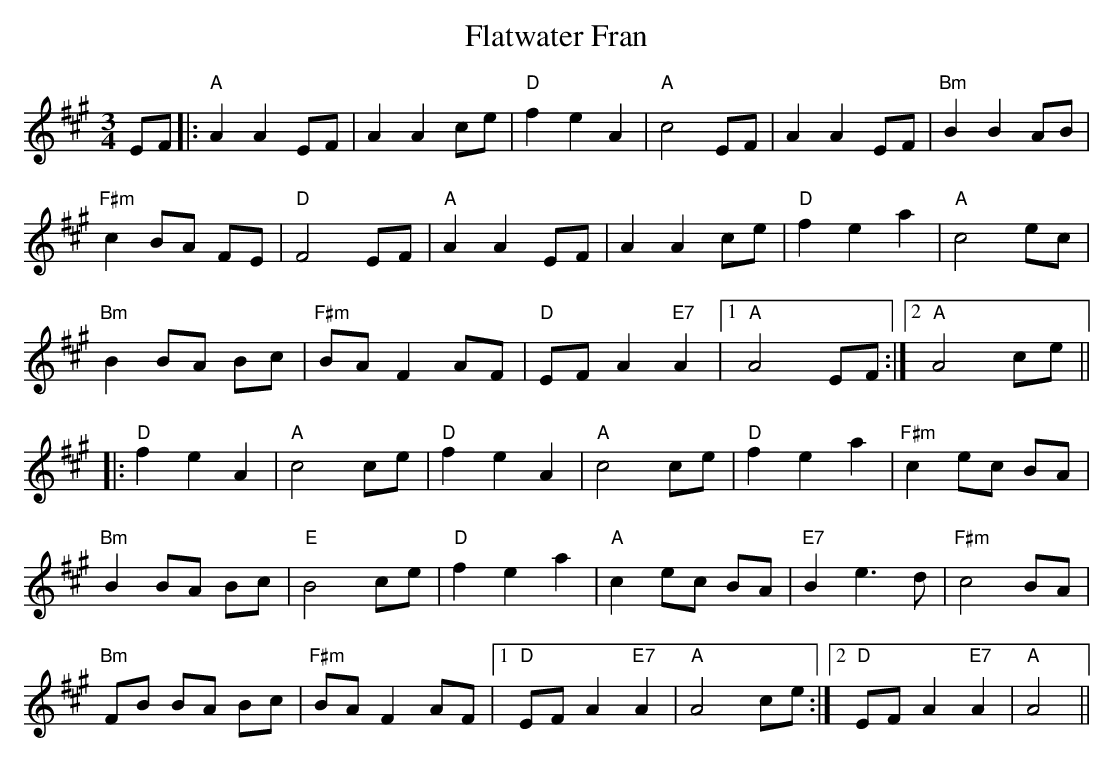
X:1
T: Flatwater Fran
M: 3/4
L: 1/8
K: Amaj
EF|:"A"A2 A2 EF|A2 A2 ce|"D"f2 e2 A2|"A" c4 EF|A2 A2 EF|"Bm"B2 B2 AB|
"F#m"c2 BA FE|"D"F4 EF|"A"A2 A2 EF|A2 A2 ce|"D"f2 e2 a2|"A"c4 ec|
"Bm"B2 BA Bc|"F#m"BA F2 AF|"D"EF A2"E7"A2|1 "A"A4 EF:|2 "A"A4 ce||
|:"D"f2 e2 A2|"A"c4 ce|"D"f2 e2 A2|"A"c4 ce|"D"f2 e2 a2|"F#m"c2 ec BA|
"Bm"B2 BA Bc|"E"B4 ce|"D"f2 e2 a2|"A"c2 ec BA|"E7"B2 e3 d|"F#m"c4 BA|
"Bm"FB BA Bc|"F#m"BA F2 AF|1 "D"EF A2"E7"A2|"A"A4 ce:|2 "D"EF A2"E7"A2|"A"A4||
